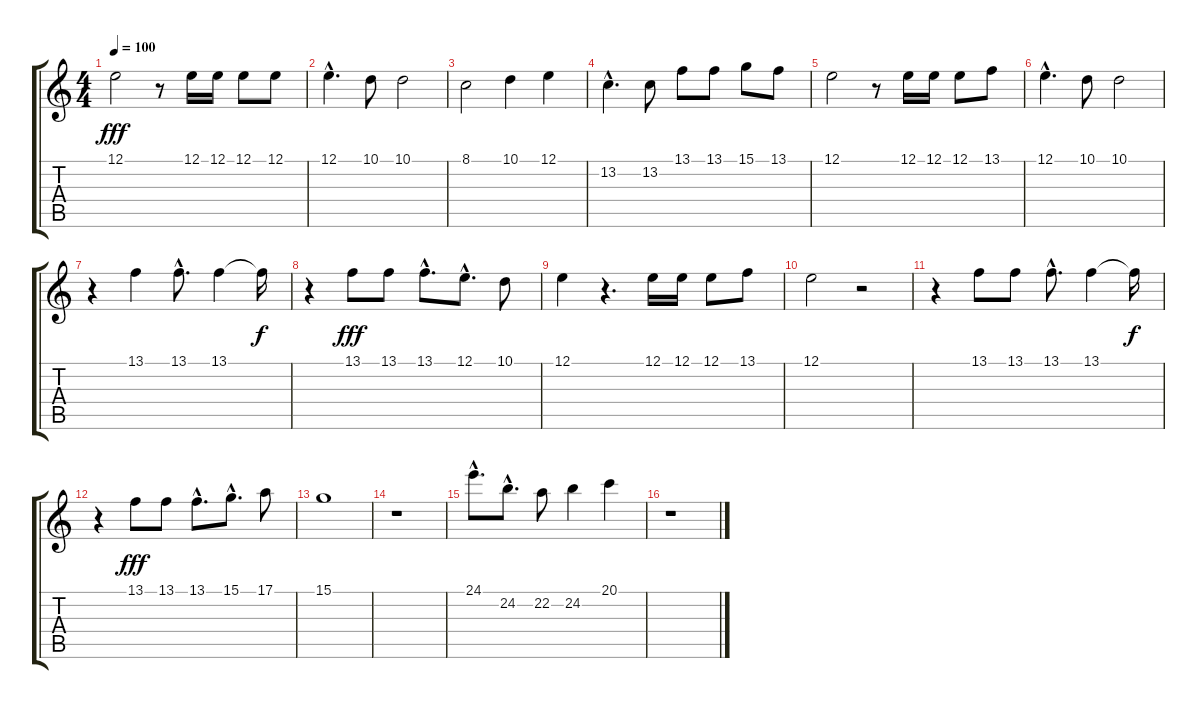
\track "" {instrument clarinet}
\staff {score tabs}
\tuning (E4 B3 G3 D3 A2 E2) {hide}
\ts (4 4)
\tempo 100
\clef g2
\ks c
12.1.2{dy fff} r.8 12.1.16 12.1.16 12.1.8 12.1.8 |
12.1{hac}.4{d} 10.1.8 10.1.2 |
8.1.2 10.1.4 12.1.4 |
13.2{hac}.4{d} 13.2.8 13.1.8 13.1.8 15.1.8 13.1.8 |
12.1.2 r.8 12.1.16 12.1.16 12.1.8 13.1.8 |
12.1{hac}.4{d} 10.1.8 10.1.2 |
r.4 13.1.4 13.1{hac}.8{d} 13.1.4 13.1{t}.16{dy f} |
r.4 13.1.8{dy fff} 13.1.8 13.1{hac}.8{d} 12.1{hac}.8{d} 10.1.8 |
12.1.4 r.4{d} 12.1.16 12.1.16 12.1.8 13.1.8 |
12.1.2 r.2 |
r.4 13.1.8 13.1.8 13.1{hac}.8{d} 13.1.4 13.1{t}.16{dy f} |
r.4 13.1.8{dy fff} 13.1.8 13.1{hac}.8{d} 15.1{hac}.8{d} 17.1.8 |
15.1.1 |
r.1 |
24.1{hac}.8{d} 24.2{hac}.8{d} 22.2.8 24.2.4 20.1.4 |
r.1
